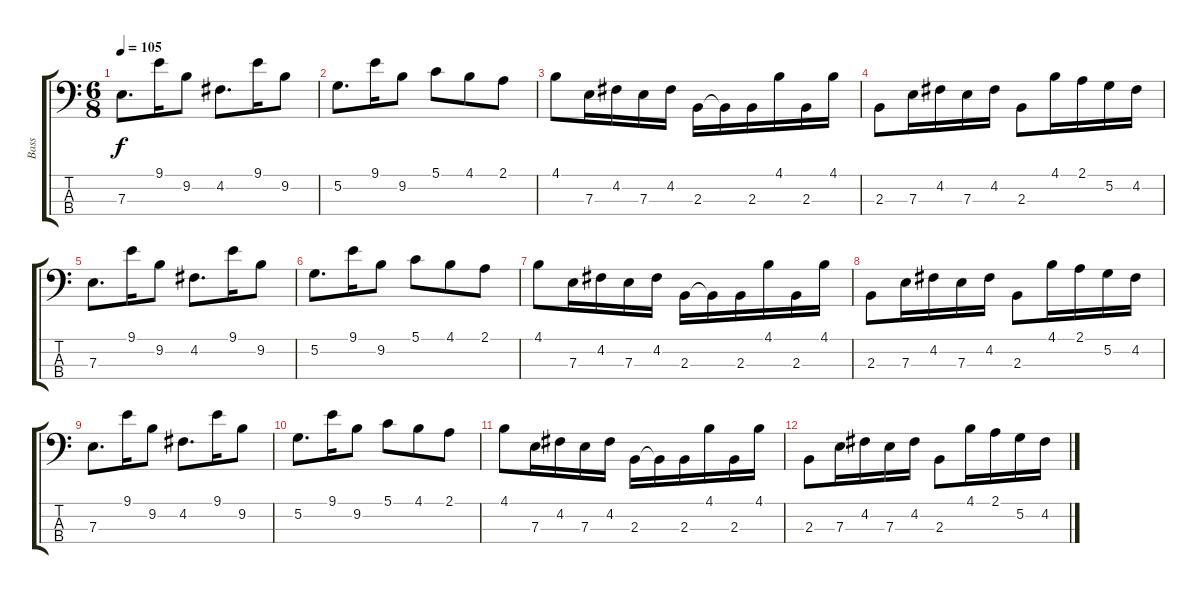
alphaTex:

\track ("Bass" "Bass") {instrument electricbassfinger}
\staff {score tabs}
\tuning (G2 D2 A1 E1) {hide}
\ts (6 8)
\tempo 105
\clef f4
\ks c
7.3.8{d dy f volume 8} 9.1.16 9.2.8 4.2.8{d} 9.1.16 9.2.8 |
5.2.8{d} 9.1.16 9.2.8 5.1.8 4.1.8 2.1.8 |
4.1.8 7.3.16 4.2.16 7.3.16 4.2.16 2.3.16 2.3{t}.16 2.3.16 4.1.16 2.3.16 4.1.16 |
2.3.8 7.3.16 4.2.16 7.3.16 4.2.16 2.3.8 4.1.16 2.1.16 5.2.16 4.2.16 |
7.3.8{d} 9.1.16 9.2.8 4.2.8{d} 9.1.16 9.2.8 |
5.2.8{d} 9.1.16 9.2.8 5.1.8 4.1.8 2.1.8 |
4.1.8 7.3.16 4.2.16 7.3.16 4.2.16 2.3.16 2.3{t}.16 2.3.16 4.1.16 2.3.16 4.1.16 |
2.3.8 7.3.16 4.2.16 7.3.16 4.2.16 2.3.8 4.1.16 2.1.16 5.2.16 4.2.16 |
7.3.8{d} 9.1.16 9.2.8 4.2.8{d} 9.1.16 9.2.8 |
5.2.8{d} 9.1.16 9.2.8 5.1.8 4.1.8 2.1.8 |
4.1.8 7.3.16 4.2.16 7.3.16 4.2.16 2.3.16 2.3{t}.16 2.3.16 4.1.16 2.3.16 4.1.16 |
2.3.8 7.3.16 4.2.16 7.3.16 4.2.16 2.3.8 4.1.16 2.1.16 5.2.16 4.2.16
